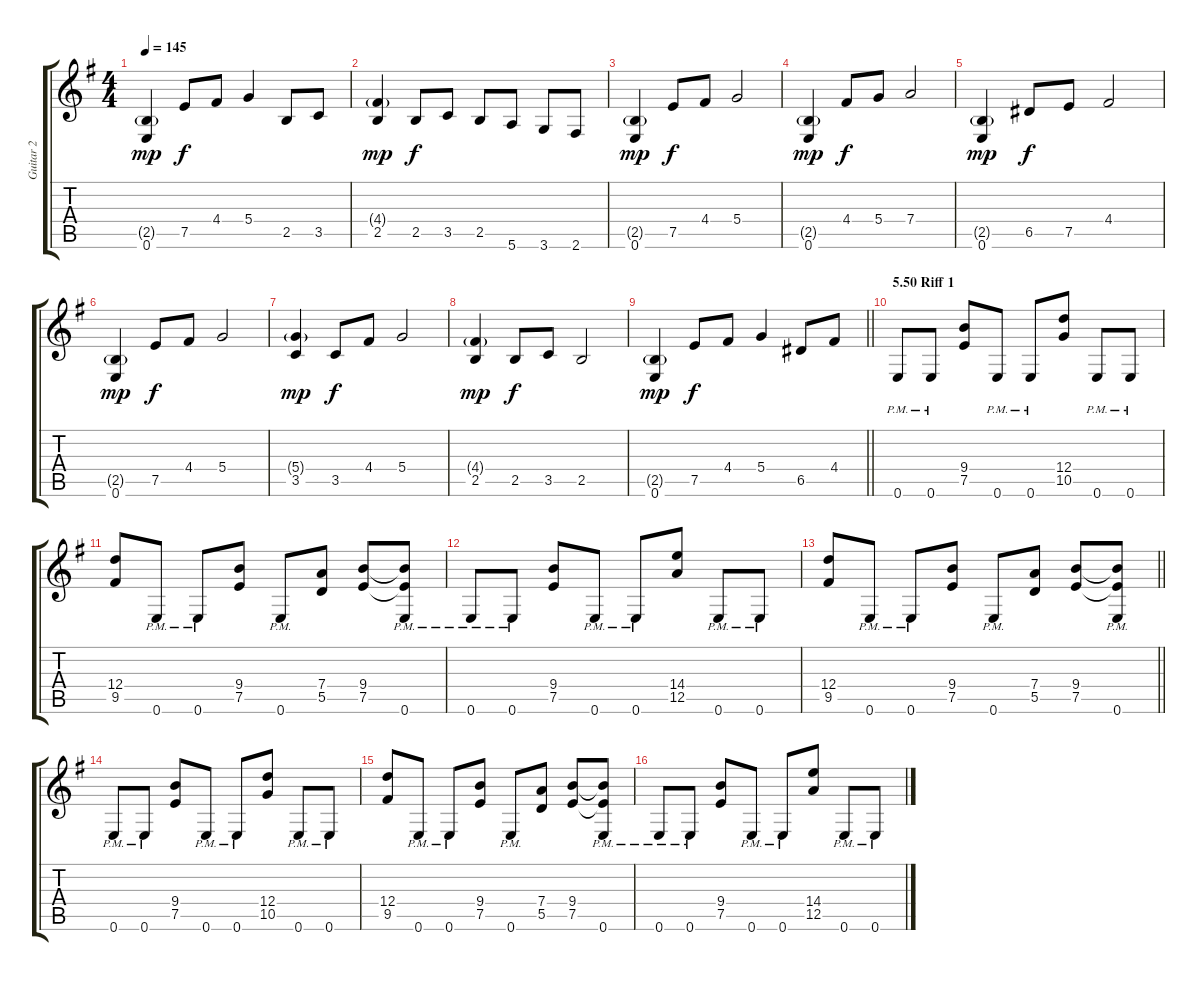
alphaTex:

\track ("Guitar 2" "Guitar 2") {instrument distortionguitar}
\staff {score tabs}
\tuning (E4 B3 G3 D3 A2 E2) {hide}
\ts (4 4)
\tempo 145
\clef g2
\ks eminor
(2.5{g} 0.6).4{dy mp} 7.5.8{dy f} 4.4.8 5.4.4 2.5.8 3.5.8 |
(4.4{g} 2.5).4{dy mp} 2.5.8{dy f} 3.5.8 2.5.8 5.6.8 3.6.8 2.6.8 |
(2.5{g} 0.6).4{dy mp} 7.5.8{dy f} 4.4.8 5.4.2 |
(2.5{g} 0.6).4{dy mp} 4.4.8{dy f} 5.4.8 7.4.2 |
(2.5{g} 0.6).4{dy mp} 6.5.8{dy f} 7.5.8 4.4.2 |
(2.5{g} 0.6).4{dy mp} 7.5.8{dy f} 4.4.8 5.4.2 |
(5.4{g} 3.5).4{dy mp} 3.5.8{dy f} 4.4.8 5.4.2 |
(4.4{g} 2.5).4{dy mp} 2.5.8{dy f} 3.5.8 2.5.2 |
\barLineRight lightlight
(2.5{g} 0.6).4{dy mp} 7.5.8{dy f} 4.4.8 5.4.4 6.5.8 4.4.8 |
\section ("" "5.50 Riff 1")
0.6{pm}.8 0.6{pm}.8 (9.4 7.5).8 0.6{pm}.8 0.6{pm}.8 (12.4 10.5).8 0.6{pm}.8 0.6{pm}.8 |
(12.4 9.5).8 0.6{pm}.8 0.6{pm}.8 (9.4 7.5).8 0.6{pm}.8 (7.4 5.5).8 (9.4 7.5).8 (9.4{t} 7.5{t} 0.6{pm}).8 |
0.6{pm}.8 0.6{pm}.8 (9.4 7.5).8 0.6{pm}.8 0.6{pm}.8 (14.4 12.5).8 0.6{pm}.8 0.6{pm}.8 |
\barLineRight lightlight
(12.4 9.5).8 0.6{pm}.8 0.6{pm}.8 (9.4 7.5).8 0.6{pm}.8 (7.4 5.5).8 (9.4 7.5).8 (9.4{t} 7.5{t} 0.6{pm}).8 |
0.6{pm}.8 0.6{pm}.8 (9.4 7.5).8 0.6{pm}.8 0.6{pm}.8 (12.4 10.5).8 0.6{pm}.8 0.6{pm}.8 |
(12.4 9.5).8 0.6{pm}.8 0.6{pm}.8 (9.4 7.5).8 0.6{pm}.8 (7.4 5.5).8 (9.4 7.5).8 (9.4{t} 7.5{t} 0.6{pm}).8 |
0.6{pm}.8 0.6{pm}.8 (9.4 7.5).8 0.6{pm}.8 0.6{pm}.8 (14.4 12.5).8 0.6{pm}.8 0.6{pm}.8
